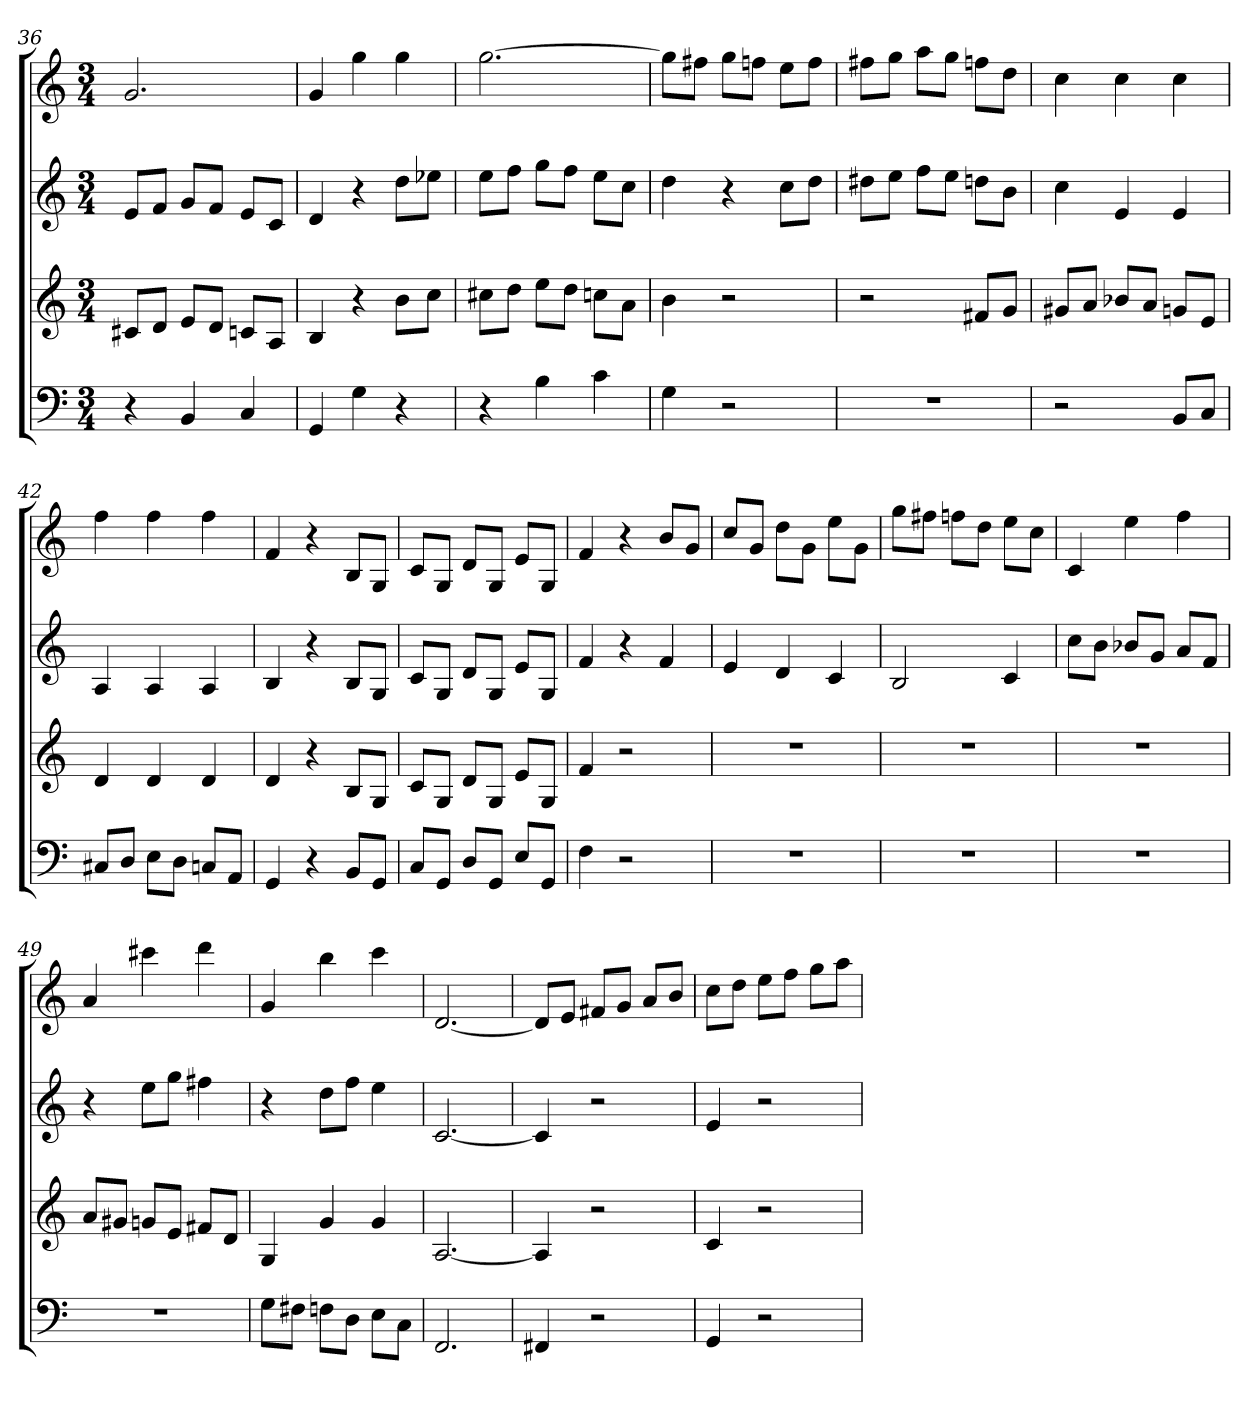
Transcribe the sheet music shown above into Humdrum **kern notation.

**kern	**kern	**kern	**kern
*part4	*part3	*part2	*part1
*staff4	*staff3	*staff2	*staff1
*k[]	*k[]	*k[]	*k[]
*C:	*C:	*C:	*C:
*M3/4	*M3/4	*M3/4	*M3/4
=36	=36	=36	=36
4r	8c#XL	8eL	2.g
.	8dJ	8fJ	.
4BB	8eL	8gL	.
.	8dJ	8fJ	.
4C	8cnL	8eL	.
.	8AJ	8cJ	.
=37	=37	=37	=37
4GG	4B	4d	4g
4G	4r	4r	4gg
4r	8bL	8ddL	4gg
.	8ccJ	8ee-XJ	.
=38	=38	=38	=38
4r	8cc#XL	8eeL	[2.gg
.	8ddJ	8ffJ	.
4B	8eeL	8ggL	.
.	8ddJ	8ffJ	.
4c	8ccnL	8eeL	.
.	8aJ	8ccJ	.
=39	=39	=39	=39
4G	4b	4dd	8ggL]
.	.	.	8ff#XJ
2r	2r	4r	8ggL
.	.	.	8ffnJ
.	.	8ccL	8eeL
.	.	8ddJ	8ffJ
=40	=40	=40	=40
2.r	2r	8dd#XL	8ff#XL
.	.	8eeJ	8ggJ
.	.	8ffL	8aaL
.	.	8eeJ	8ggJ
.	8f#XL	8ddnL	8ffnL
.	8gJ	8bJ	8ddJ
=41	=41	=41	=41
2r	8g#XL	4cc	4cc
.	8aJ	.	.
.	8b-XL	4e	4cc
.	8aJ	.	.
8BBL	8gnL	4e	4cc
8CJ	8eJ	.	.
=42	=42	=42	=42
8C#XL	4d	4A	4ff
8DJ	.	.	.
8EL	4d	4A	4ff
8DJ	.	.	.
8CnL	4d	4A	4ff
8AAJ	.	.	.
=42	=42	=42	=42
4GG	4d	4B	4f
4r	4r	4r	4r
8BBL	8BL	8BL	8BL
8GGJ	8GJ	8GJ	8GJ
=44	=44	=44	=44
8CL	8cL	8cL	8cL
8GGJ	8GJ	8GJ	8GJ
8DL	8dL	8dL	8dL
8GGJ	8GJ	8GJ	8GJ
8EL	8eL	8eL	8eL
8GGJ	8GJ	8GJ	8GJ
=45	=45	=45	=45
4F	4f	4f	4f
2r	2r	4r	4r
.	.	4f	8bL
.	.	.	8gJ
=46	=46	=46	=46
2.r	2.r	4e	8ccL
.	.	.	8gJ
.	.	4d	8ddL
.	.	.	8gJ
.	.	4c	8eeL
.	.	.	8gJ
=47	=47	=47	=47
2.r	2.r	2B	8ggL
.	.	.	8ff#XJ
.	.	.	8ffnL
.	.	.	8ddJ
.	.	4c	8eeL
.	.	.	8ccJ
=48	=48	=48	=48
2.r	2.r	8ccL	4c
.	.	8bJ	.
.	.	8b-XL	4ee
.	.	8gJ	.
.	.	8aL	4ff
.	.	8fJ	.
=49	=49	=49	=49
2.r	8aL	4r	4a
.	8g#XJ	.	.
.	8gnL	8eeL	4ccc#X
.	8eJ	8ggJ	.
.	8f#XL	4ff#X	4ddd
.	8dJ	.	.
=50	=50	=50	=50
8GL	4G	4r	4g
8F#XJ	.	.	.
8FnL	4g	8ddL	4bb
8DJ	.	8ffJ	.
8EL	4g	4ee	4ccc
8CJ	.	.	.
=51	=51	=51	=51
2.FF	[2.A	[2.c	[2.d
=52	=52	=52	=52
4FF#X	4A]	4c]	8dL]
.	.	.	8eJ
2r	2r	2r	8f#XL
.	.	.	8gJ
.	.	.	8aL
.	.	.	8bJ
=53	=53	=53	=53
4GG	4c	4e	8ccL
.	.	.	8ddJ
2r	2r	2r	8eeL
.	.	.	8ffJ
.	.	.	8ggL
.	.	.	8aaJ
=	=	=	=
*-	*-	*-	*-
